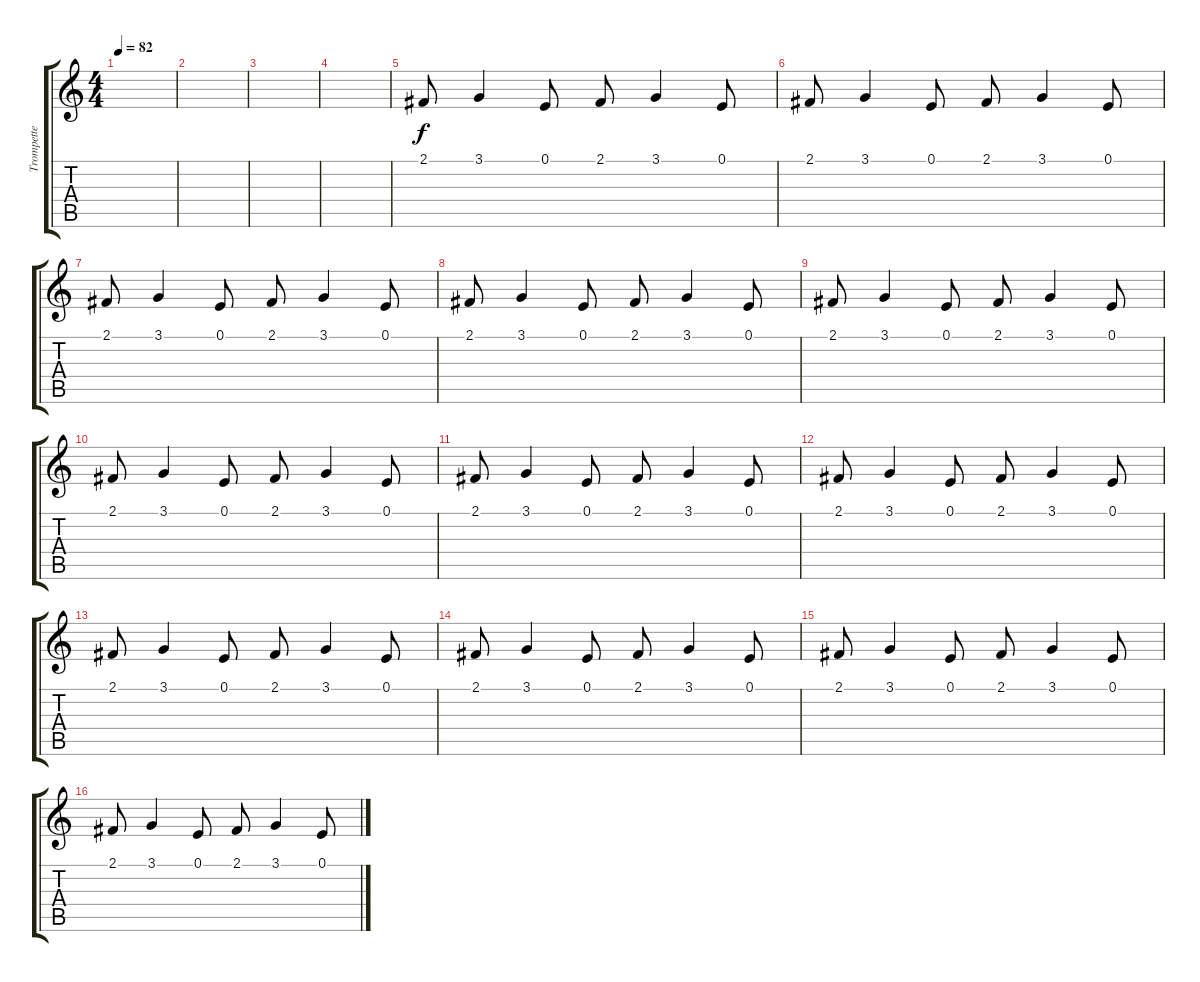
\track ("Trompette" "Trompette") {instrument mutedtrumpet}
\staff {score tabs}
\tuning (E4 B3 G3 D3 A2 E2) {hide}
\ts (4 4)
\tempo 82
\clef g2
\ks c
|
|
|
|
2.1.8 3.1.4 0.1.8 2.1.8 3.1.4 0.1.8 |
2.1.8 3.1.4 0.1.8 2.1.8 3.1.4 0.1.8 |
2.1.8 3.1.4 0.1.8 2.1.8 3.1.4 0.1.8 |
2.1.8 3.1.4 0.1.8 2.1.8 3.1.4 0.1.8 |
2.1.8 3.1.4 0.1.8 2.1.8 3.1.4 0.1.8 |
2.1.8 3.1.4 0.1.8 2.1.8 3.1.4 0.1.8 |
2.1.8 3.1.4 0.1.8 2.1.8 3.1.4 0.1.8 |
2.1.8 3.1.4 0.1.8 2.1.8 3.1.4 0.1.8 |
2.1.8 3.1.4 0.1.8 2.1.8 3.1.4 0.1.8 |
2.1.8 3.1.4 0.1.8 2.1.8 3.1.4 0.1.8 |
2.1.8 3.1.4 0.1.8 2.1.8 3.1.4 0.1.8 |
2.1.8 3.1.4 0.1.8 2.1.8 3.1.4 0.1.8
